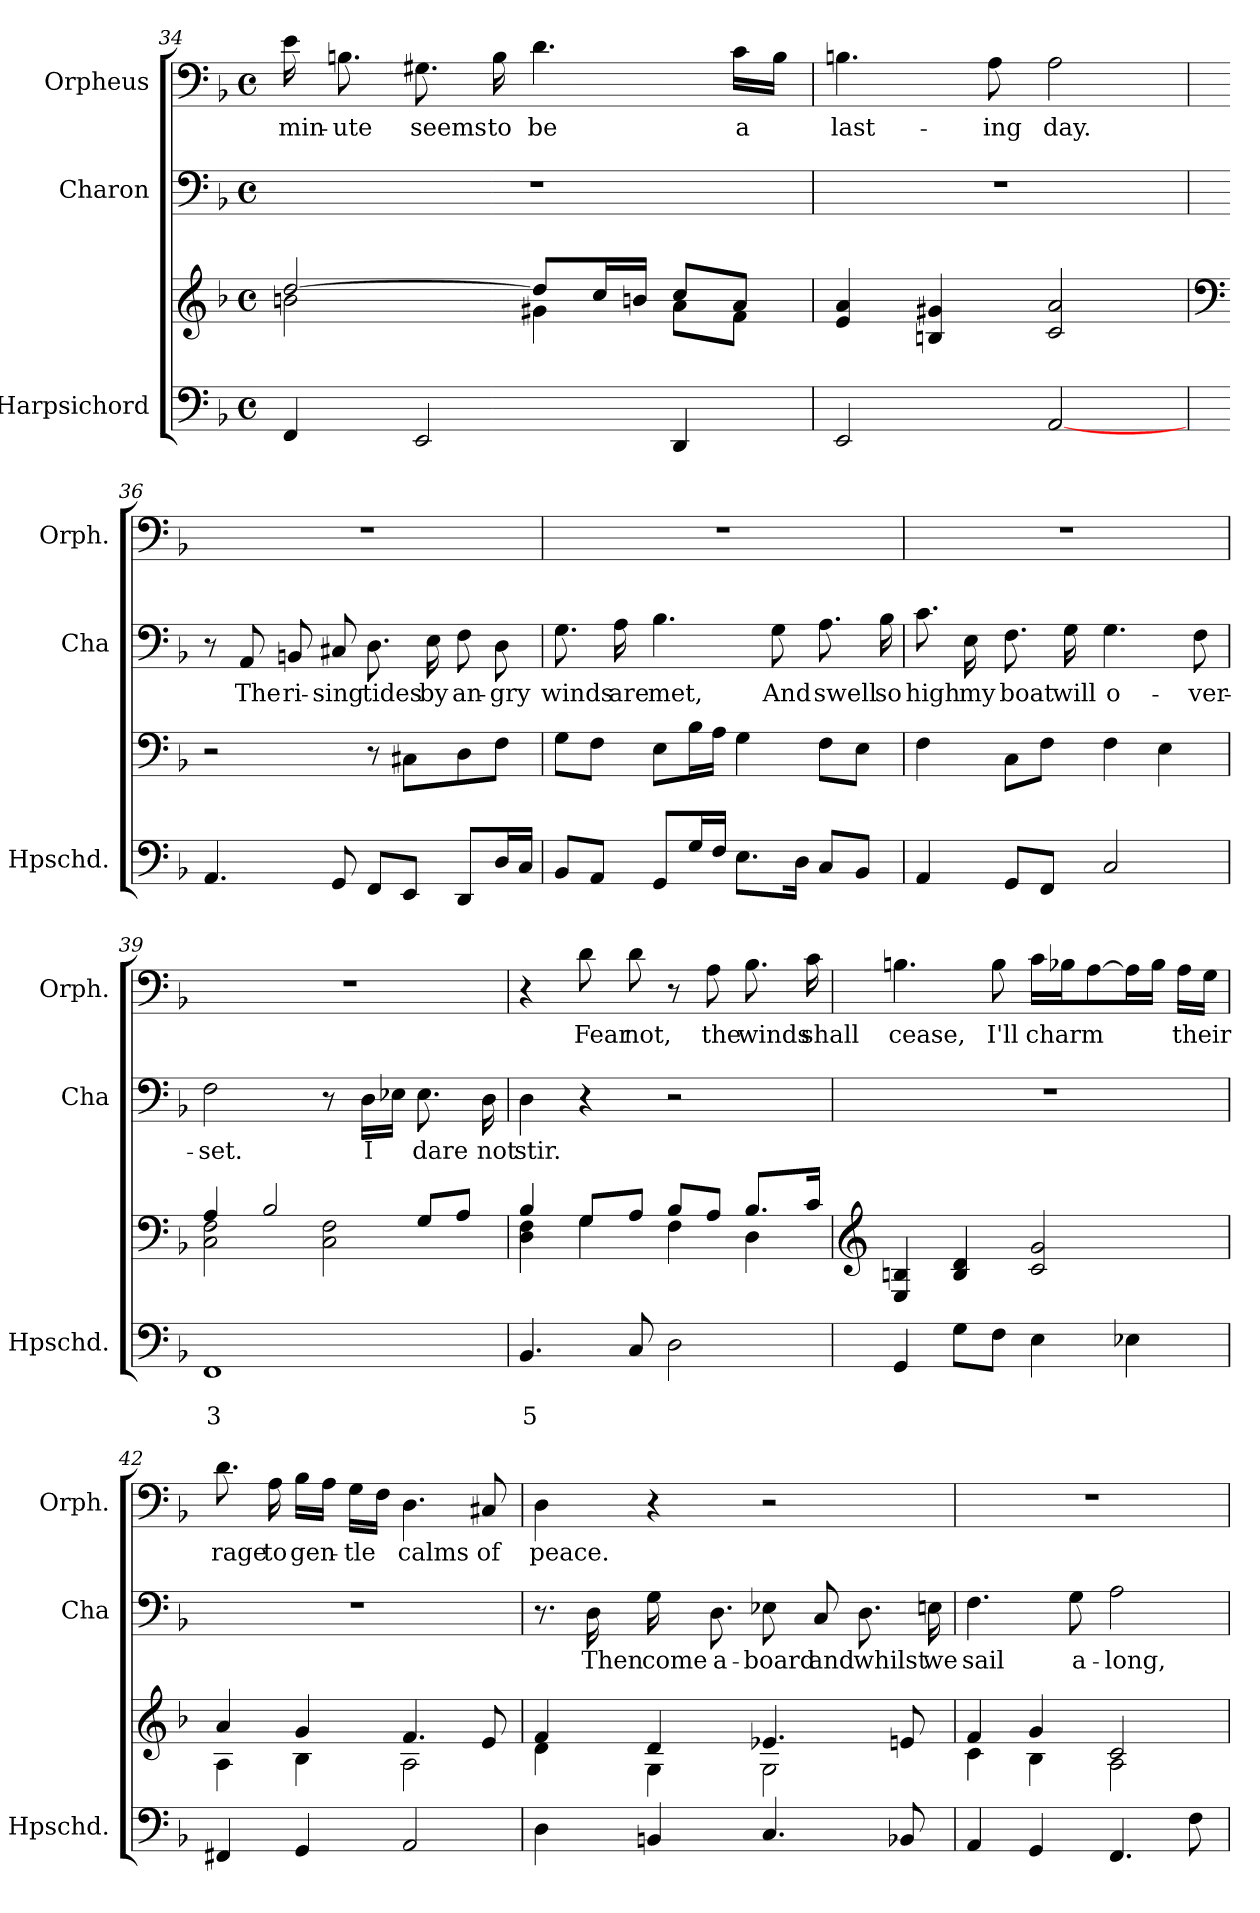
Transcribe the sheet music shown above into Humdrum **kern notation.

**kern	**text	**text	**kern	**kern	**text	**kern	**text
*part3	*part3	*part3	*part3	*part2	*part2	*part1	*part1
*staff4	*staff4	*staff4	*staff3	*staff2	*staff2	*staff1	*staff1
*I"Harpsichord	*	*	*	*I"Charon	*	*I"Orpheus	*
*I'Hpschd.	*	*	*	*I'Cha	*	*I'Orph.	*
*clefF4	*	*	*clefG2	*clefF4	*	*clefF4	*
*k[b-]	*	*	*k[b-]	*k[b-]	*	*k[b-]	*
*F:	*	*	*F:	*F:	*	*F:	*
*M4/4	*	*	*M4/4	*M4/4	*	*M4/4	*
*met(c)	*	*	*met(c)	*met(c)	*	*met(c)	*
=34	=34	=34	=34	=34	=34	=34	=34
*	*	*	*^	*	*	*	*
!	!	!	!	!	!	!	!	!LO:LY:b
4FF/	.	.	[>2dd/	2bn\	1r	.	16e\	min-
!	!	!	!	!	!	!	!	!LO:LY:b
.	.	.	.	.	.	.	8.Bn\	-ute
!	!	!	!	!	!	!	!	!LO:LY:b
2EE/	.	.	.	.	.	.	8.G#X\	seems
!	!	!	!	!	!	!	!	!LO:LY:b
.	.	.	.	.	.	.	16B\	to
!	!	!	!	!	!	!	!	!LO:LY:b
.	.	.	8dd/L]	4g#X\	.	.	4.d\	be
.	.	.	16cc/L	.	.	.	.	.
.	.	.	16bn/JJ	.	.	.	.	.
4DD/	.	.	8cc/L	8a\L	.	.	.	.
!	!	!	!	!	!	!	!	!LO:LY:b
.	.	.	8a/J	8f\J	.	.	16c\LL	a
.	.	.	.	.	.	.	16B\JJ	.
*	*	*	*v	*v	*	*	*	*
!!LO:LB:g=z
=35	=35	=35	=35	=35	=35	=35	=35
!	!	!	!	!	!	!	!LO:LY:b
2EE/	.	.	4e/ 4a/	1r	.	4.Bn\	last-
.	.	.	4Bn/ 4g#X/	.	.	.	.
!	!	!	!	!	!	!	!LO:LY:b
.	.	.	.	.	.	8A\	-ing
!	!	!	!	!	!	!	!LO:LY:b
[2AA/	.	.	2c/ 2a/	.	.	2A\	day.
=36	=36	=36	=36	=36	=36	=36	=36
*	*	*	*clefF4	*	*	*	*
4.AA/	.	.	2r	8r	.	1r	.
!	!	!	!	!	!LO:LY:b	!	!
.	.	.	.	8AA/	The	.	.
!	!	!	!	!	!LO:LY:b	!	!
.	.	.	.	8BBn/	ri-	.	.
!	!	!	!	!	!LO:LY:b	!	!
8GG/	.	.	.	8C#X/	-sing	.	.
!	!	!	!	!	!LO:LY:b	!	!
8FF/L	.	.	8r	8.D\	tides	.	.
8EE/J	.	.	8C#X\L	.	.	.	.
!	!	!	!	!	!LO:LY:b	!	!
.	.	.	.	16E\	by	.	.
!	!	!	!	!	!LO:LY:b	!	!
8DD/L	.	.	8D\	8F\	an-	.	.
!	!	!	!	!	!LO:LY:b	!	!
16D/L	.	.	8F\J	8D\	-gry	.	.
16C/JJ	.	.	.	.	.	.	.
=37	=37	=37	=37	=37	=37	=37	=37
!	!	!	!	!	!LO:LY:b	!	!
8BB-/L	.	.	8G\L	8.G\	winds	1r	.
8AA/J	.	.	8F\J	.	.	.	.
!	!	!	!	!	!LO:LY:b	!	!
.	.	.	.	16A\	are	.	.
!	!	!	!	!	!LO:LY:b	!	!
8GG/L	.	.	8E\L	4.B-\	met,	.	.
16G/L	.	.	16B-\L	.	.	.	.
16F/JJ	.	.	16A\JJ	.	.	.	.
8.E\L	.	.	4G\	.	.	.	.
!	!	!	!	!	!LO:LY:b	!	!
.	.	.	.	8G\	And	.	.
16D\Jk	.	.	.	.	.	.	.
!	!	!	!	!	!LO:LY:b	!	!
8C/L	.	.	8F\L	8.A\	swell	.	.
8BB-/J	.	.	8E\J	.	.	.	.
!	!	!	!	!	!LO:LY:b	!	!
.	.	.	.	16B-\	so	.	.
=38	=38	=38	=38	=38	=38	=38	=38
!	!	!	!	!	!LO:LY:b	!	!
4AA/	.	.	4F\	8.c\	high	1r	.
!	!	!	!	!	!LO:LY:b	!	!
.	.	.	.	16E\	my	.	.
!	!	!	!	!	!LO:LY:b	!	!
8GG/L	.	.	8C\L	8.F\	boat	.	.
8FF/J	.	.	8F\J	.	.	.	.
!	!	!	!	!	!LO:LY:b	!	!
.	.	.	.	16G\	will	.	.
!	!	!	!	!	!LO:LY:b	!	!
2C/	.	.	4F\	4.G\	o-	.	.
.	.	.	4E\	.	.	.	.
!	!	!	!	!	!LO:LY:b	!	!
.	.	.	.	8F\	-ver-	.	.
!!LO:LB:g=z
=39	=39	=39	=39	=39	=39	=39	=39
!	!	!LO:LY:b	!	!	!LO:LY:b	!	!
*	*	*	*^	*	*	*	*
1FF	.	3	4A/	2C\ 2F\	2F\	-set.	1r	.
.	.	.	2B-/	.	.	.	.	.
.	.	.	.	2C\ 2F\	8r	.	.	.
!	!	!	!	!	!	!LO:LY:b	!	!
.	.	.	.	.	16D\LL	I	.	.
.	.	.	.	.	16E-X\JJ	.	.	.
!	!	!	!	!	!	!LO:LY:b	!	!
.	.	.	8G/L	.	8.E-\	dare	.	.
.	.	.	8A/J	.	.	.	.	.
!	!	!	!	!	!	!LO:LY:b	!	!
.	.	.	.	.	16D\	not	.	.
=40	=40	=40	=40	=40	=40	=40	=40	=40
!	!	!LO:LY:b	!	!	!	!LO:LY:b	!	!
4.BB-/	.	5	4B-/	4D\ 4F\	4D\	stir.	4r	.
!	!	!	!	!	!	!	!	!LO:LY:b
.	.	.	8G/L	4G\	4r	.	8d\	Fear
!	!	!	!	!	!	!	!	!LO:LY:b
8C/	.	.	8A/J	.	.	.	8d\	not,
2D\	.	.	8B-/L	4F\	2r	.	8r	.
!	!	!	!	!	!	!	!	!LO:LY:b
.	.	.	8A/J	.	.	.	8A\	the
!	!	!	!	!	!	!	!	!LO:LY:b
.	.	.	8.B-/L	4D\	.	.	8.B-\	winds
!	!	!	!	!	!	!	!	!LO:LY:b
.	.	.	16c/Jk	.	.	.	16c\	shall
*	*	*	*v	*v	*	*	*	*
=41	=41	=41	=41	=41	=41	=41	=41
*	*	*	*clefG2	*	*	*	*
!	!	!	!	!	!	!	!LO:LY:b
4GG/	.	.	4E/ 4Bn/	1r	.	4.Bn\	cease,
8G\L	.	.	4B/ 4d/	.	.	.	.
!	!	!	!	!	!	!	!LO:LY:b
8F\J	.	.	.	.	.	8B\	I'll
!	!	!	!	!	!	!	!LO:LY:b
4E\	.	.	2c/ 2g/	.	.	16c\LL	charm
.	.	.	.	.	.	16B-X\J	.
.	.	.	.	.	.	[8A\	.
4E-X\	.	.	.	.	.	16A\L]	.
.	.	.	.	.	.	16B-\JJ	.
!	!	!	!	!	!	!	!LO:LY:b
.	.	.	.	.	.	16A\LL	their
.	.	.	.	.	.	16G\JJ	.
!!LO:PB:g=z
=42	=42	=42	=42	=42	=42	=42	=42
*	*	*	*^	*	*	*	*
!	!	!	!	!	!	!	!	!LO:LY:b
4FF#X/	.	.	4a/	4A\	1r	.	8.d\	rage
!	!	!	!	!	!	!	!	!LO:LY:b
.	.	.	.	.	.	.	16A\	to
!	!	!	!	!	!	!	!	!LO:LY:b
4GG/	.	.	4g/	4B-\	.	.	16B-\LL	gen-
.	.	.	.	.	.	.	16A\JJ	.
!	!	!	!	!	!	!	!	!LO:LY:b
.	.	.	.	.	.	.	16G\LL	-tle
.	.	.	.	.	.	.	16F\JJ	.
!	!	!	!	!	!	!	!	!LO:LY:b
2AA/	.	.	4.f/	2A\	.	.	4.D\	calms
!	!	!	!	!	!	!	!	!LO:LY:b
.	.	.	8e/	.	.	.	8C#X/	of
=43	=43	=43	=43	=43	=43	=43	=43	=43
!	!	!	!	!	!	!	!	!LO:LY:b
4D\	.	.	4f/	4d\	8.r	.	4D\	peace.
!	!	!	!	!	!	!LO:LY:b	!	!
.	.	.	.	.	16D\	Then	.	.
!	!	!	!	!	!	!LO:LY:b	!	!
4BBn/	.	.	4d/	4G\	16G\	come	4r	.
!	!	!	!	!	!	!LO:LY:b	!	!
.	.	.	.	.	8.D\	a-	.	.
!	!	!	!	!	!	!LO:LY:b	!	!
4.C/	.	.	4.e-X/	2G\	8E-X\	-board	2r	.
!	!	!	!	!	!	!LO:LY:b	!	!
.	.	.	.	.	8C/	and	.	.
!	!	!	!	!	!	!LO:LY:b	!	!
.	.	.	.	.	8.D\	whilst	.	.
8BB-X/	.	.	8en/	.	.	.	.	.
!	!	!	!	!	!	!LO:LY:b	!	!
.	.	.	.	.	16En\	we	.	.
=44	=44	=44	=44	=44	=44	=44	=44	=44
!	!	!	!	!	!	!LO:LY:b	!	!
4AA/	.	.	4f/	4c\	4.F\	sail	1r	.
4GG/	.	.	4g/	4B-\	.	.	.	.
!	!	!	!	!	!	!LO:LY:b	!	!
.	.	.	.	.	8G\	a-	.	.
!	!	!	!	!	!	!LO:LY:b	!	!
4.FF/	.	.	2c/	2A\	2A\	-long,	.	.
8F\	.	.	.	.	.	.	.	.
*	*	*	*v	*v	*	*	*	*
=	=	=	=	=	=	=	=
*-	*-	*-	*-	*-	*-	*-	*-
